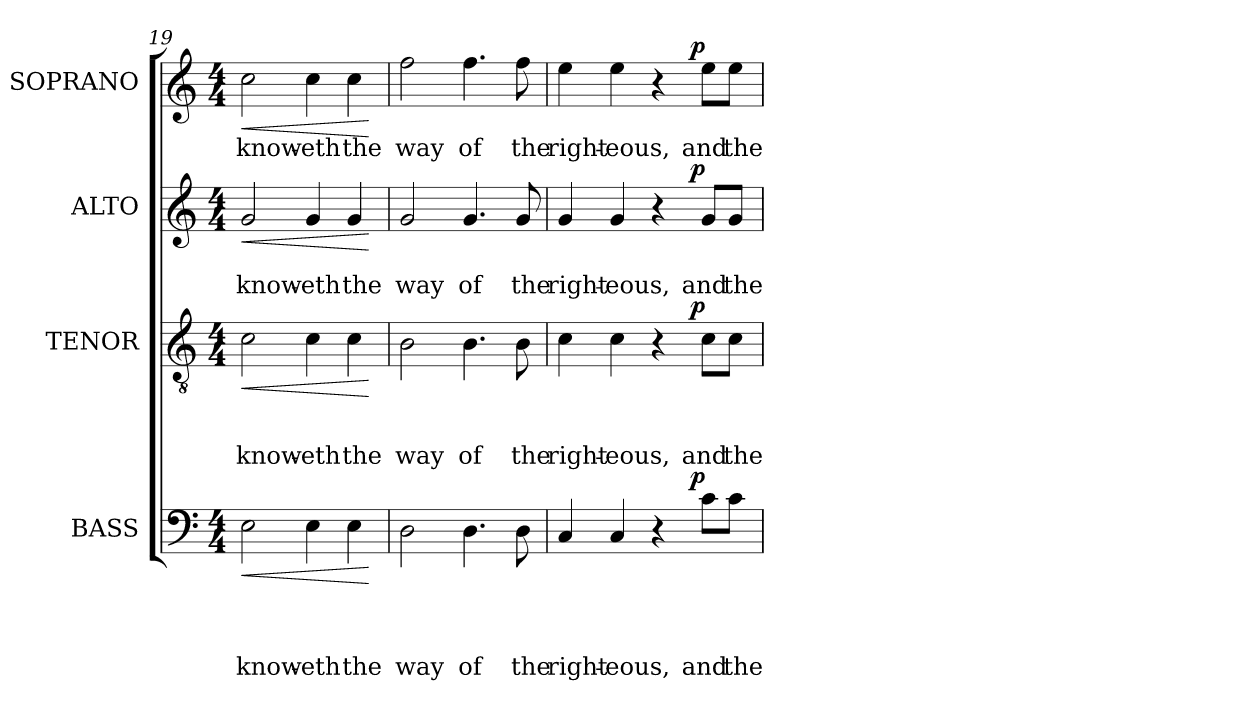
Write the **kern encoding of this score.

**kern	**text	**text	**text	**text	**dynam	**kern	**text	**text	**text	**dynam	**kern	**text	**text	**dynam	**kern	**text	**dynam
*part4	*part4	*part4	*part4	*part4	*part4	*part3	*part3	*part3	*part3	*part3	*part2	*part2	*part2	*part2	*part1	*part1	*part1
*staff4	*staff4	*staff4	*staff4	*staff4	*staff4	*staff3	*staff3	*staff3	*staff3	*staff3	*staff2	*staff2	*staff2	*staff2	*staff1	*staff1	*staff1
*I"BASS	*	*	*	*	*	*I"TENOR	*	*	*	*	*I"ALTO	*	*	*	*I"SOPRANO	*	*
*I'B.	*	*	*	*	*	*I'T.	*	*	*	*	*I'A.	*	*	*	*I'S.	*	*
!!LO:LB:g=z
*clefF4	*	*	*	*	*	*clefGv2	*	*	*	*	*clefG2	*	*	*	*clefG2	*	*
*k[]	*	*	*	*	*	*k[]	*	*	*	*	*k[]	*	*	*	*k[]	*	*
*C:	*	*	*	*	*	*C:	*	*	*	*	*C:	*	*	*	*C:	*	*
*M4/4	*	*	*	*	*	*M4/4	*	*	*	*	*M4/4	*	*	*	*M4/4	*	*
=19	=19	=19	=19	=19	=19	=19	=19	=19	=19	=19	=19	=19	=19	=19	=19	=19	=19
!	!	!	!	!LO:LY:b	!LO:HP:b	!	!	!	!LO:LY:b	!LO:HP:b	!	!	!LO:LY:b	!LO:HP:b	!	!LO:LY:b	!LO:HP:b
2E\	.	.	.	know-	<	2c\	.	.	know-	<	2g/	.	know-	<	2cc\	know-	<
!	!	!	!	!LO:LY:b	!	!	!	!	!LO:LY:b	!	!	!	!LO:LY:b	!	!	!LO:LY:b	!
4E\	.	.	.	-eth	.	4c\	.	.	-eth	.	4g/	.	-eth	.	4cc\	-eth	.
!	!	!	!	!LO:LY:b	!	!	!	!	!LO:LY:b	!	!	!	!LO:LY:b	!	!	!LO:LY:b	!
4E\	.	.	.	the	.	4c\	.	.	the	.	4g/	.	the	.	4cc\	the	.
.	.	.	.	.	[	.	.	.	.	[	.	.	.	[	.	.	[
=20	=20	=20	=20	=20	=20	=20	=20	=20	=20	=20	=20	=20	=20	=20	=20	=20	=20
!	!	!	!	!LO:LY:b	!	!	!	!	!LO:LY:b	!	!	!	!LO:LY:b	!	!	!LO:LY:b	!
2D\	.	.	.	way	.	2B\	.	.	way	.	2g/	.	way	.	2ff\	way	.
!	!	!	!	!LO:LY:b	!	!	!	!	!LO:LY:b	!	!	!	!LO:LY:b	!	!	!LO:LY:b	!
4.D\	.	.	.	of	.	4.B\	.	.	of	.	4.g/	.	of	.	4.ff\	of	.
!	!	!	!	!LO:LY:b	!	!	!	!	!LO:LY:b	!	!	!	!LO:LY:b	!	!	!LO:LY:b	!
8D\	.	.	.	the	.	8B\	.	.	the	.	8g/	.	the	.	8ff\	the	.
=21	=21	=21	=21	=21	=21	=21	=21	=21	=21	=21	=21	=21	=21	=21	=21	=21	=21
!	!	!	!	!LO:LY:b	!	!	!	!	!LO:LY:b	!	!	!	!LO:LY:b	!	!	!LO:LY:b	!
*^	*	*	*	*	*	*^	*	*	*	*	*^	*	*	*	*^	*	*
4C/	2ryy	.	.	.	right-	.	4c\	2ryy	.	.	right-	.	4g/	2ryy	.	right-	.	4ee\	2ryy	right-	.
!	!	!	!	!	!LO:LY:b	!	!	!	!	!	!LO:LY:b	!	!	!	!	!LO:LY:b	!	!	!	!LO:LY:b	!
4C/	.	.	.	.	-eous,	.	4c\	.	.	.	-eous,	.	4g/	.	.	-eous,	.	4ee\	.	-eous,	.
4r	8..ryy	.	.	.	.	.	4r	8..ryy	.	.	.	.	4r	8..ryy	.	.	.	4r	8..ryy	.	.
!	!	!	!	!	!	!LO:DY:a	!	!	!	!	!	!LO:DY:a	!	!	!	!	!LO:DY:a	!	!	!	!LO:DY:a
.	4ryy	.	.	.	.	p	.	4ryy	.	.	.	p	.	4ryy	.	.	p	.	4ryy	.	p
!	!	!	!	!	!LO:LY:b	!	!	!	!	!	!LO:LY:b	!	!	!	!	!LO:LY:b	!	!	!	!LO:LY:b	!
8c\L	.	.	.	.	and	.	8c\L	.	.	.	and	.	8g/L	.	.	and	.	8ee\L	.	and	.
!	!	!	!	!	!LO:LY:b	!	!	!	!	!	!LO:LY:b	!	!	!	!	!LO:LY:b	!	!	!	!LO:LY:b	!
8c\J	.	.	.	.	the	.	8c\J	.	.	.	the	.	8g/J	.	.	the	.	8ee\J	.	the	.
.	32ryy	.	.	.	.	.	.	32ryy	.	.	.	.	.	32ryy	.	.	.	.	32ryy	.	.
*v	*v	*	*	*	*	*	*	*	*	*	*	*	*v	*v	*	*	*	*v	*v	*	*
*	*	*	*	*	*	*v	*v	*	*	*	*	*	*	*	*	*	*	*
=	=	=	=	=	=	=	=	=	=	=	=	=	=	=	=	=	=
*-	*-	*-	*-	*-	*-	*-	*-	*-	*-	*-	*-	*-	*-	*-	*-	*-	*-
